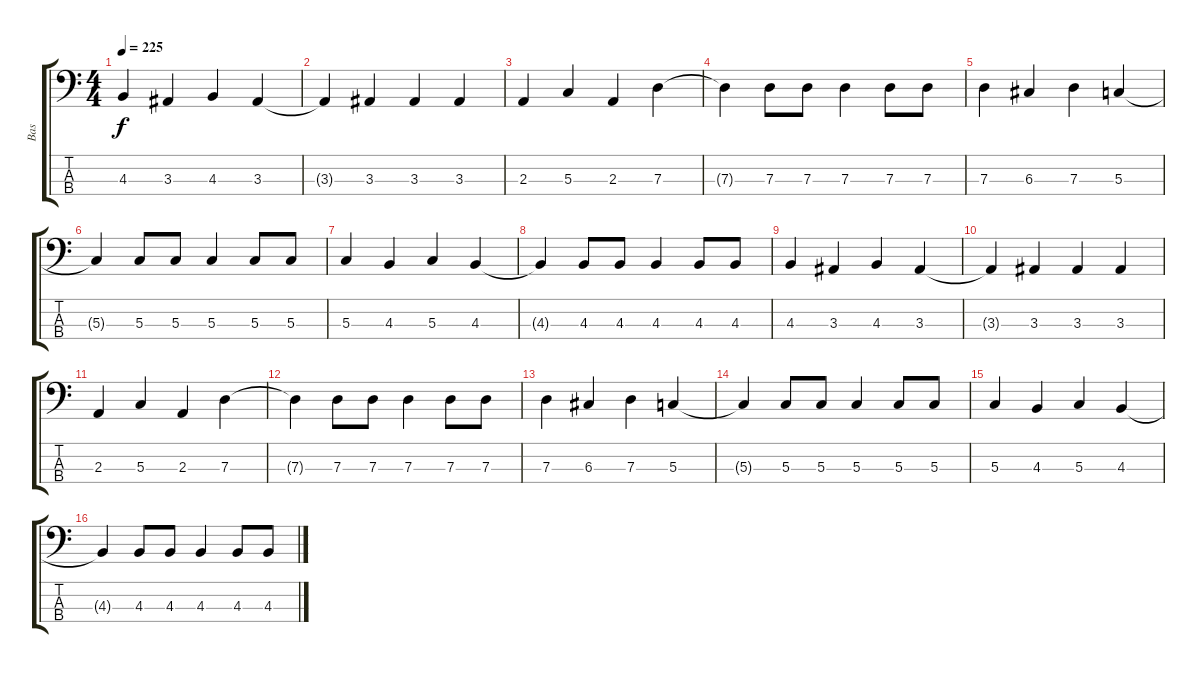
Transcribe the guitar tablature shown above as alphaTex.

\track ("Bas" "Bas") {instrument electricbassfinger}
\staff {score tabs}
\tuning (F2 C2 G1 D1) {hide}
\ts (4 4)
\tempo 225
\clef f4
\ks c
4.3.4{dy f} 3.3.4 4.3.4 3.3.4 |
3.3{t}.4 3.3.4 3.3.4 3.3.4 |
2.3.4 5.3.4 2.3.4 7.3.4 |
7.3{t}.4 7.3.8 7.3.8 7.3.4 7.3.8 7.3.8 |
7.3.4 6.3.4 7.3.4 5.3.4 |
5.3{t}.4 5.3.8 5.3.8 5.3.4 5.3.8 5.3.8 |
5.3.4 4.3.4 5.3.4 4.3.4 |
4.3{t}.4 4.3.8 4.3.8 4.3.4 4.3.8 4.3.8 |
4.3.4 3.3.4 4.3.4 3.3.4 |
3.3{t}.4 3.3.4 3.3.4 3.3.4 |
2.3.4 5.3.4 2.3.4 7.3.4 |
7.3{t}.4 7.3.8 7.3.8 7.3.4 7.3.8 7.3.8 |
7.3.4 6.3.4 7.3.4 5.3.4 |
5.3{t}.4 5.3.8 5.3.8 5.3.4 5.3.8 5.3.8 |
5.3.4 4.3.4 5.3.4 4.3.4 |
4.3{t}.4 4.3.8 4.3.8 4.3.4 4.3.8 4.3.8
